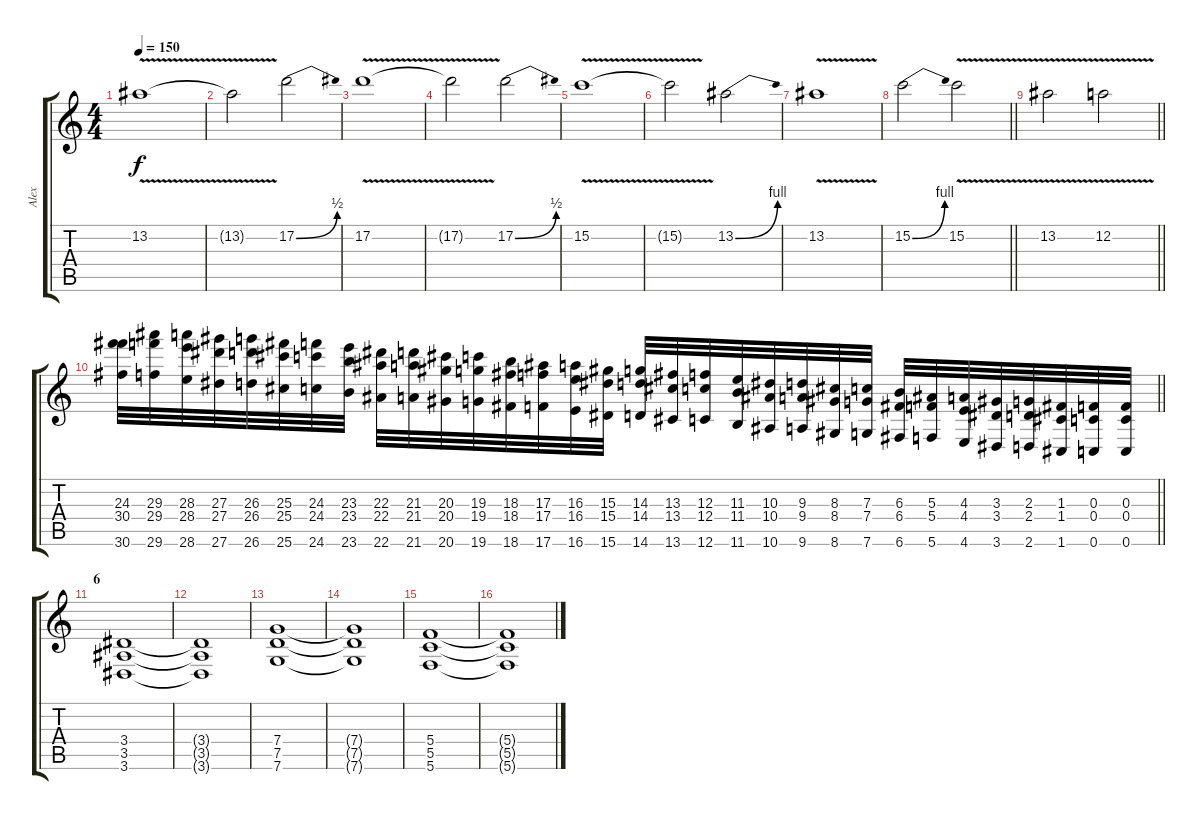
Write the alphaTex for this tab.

\track ("Alex" "Alex") {instrument overdrivenguitar}
\staff {score tabs}
\tuning (D4 A3 F3 C3 G2 C2) {hide}
\ts (4 4)
\tempo 150
\clef g2
\ks c
13.2{v}.1{dy f} |
13.2{t}.2 17.2{be (bend 0 0 60 2)}.2 |
17.2{v}.1 |
17.2{t}.2 17.2{be (bend 0 0 60 2)}.2 |
15.2{v}.1 |
15.2{t}.2 13.2{be (bend 0 0 60 4)}.2 |
13.2{v}.1 |
\barLineRight lightlight
15.2{be (bend 0 0 60 4)}.2 15.2{v}.2 |
\barLineRight lightlight
13.2{v}.2 12.2{v}.2 |
\barLineRight lightlight
(24.3 30.4 30.6).32{instrument guitarfretnoise} (29.3 29.4 29.6).32 (28.3 28.4 28.6).32 (27.3 27.4 27.6).32 (26.3 26.4 26.6).32 (25.3 25.4 25.6).32 (24.3 24.4 24.6).32 (23.3 23.4 23.6).32 (22.3 22.4 22.6).32 (21.3 21.4 21.6).32 (20.3 20.4 20.6).32 (19.3 19.4 19.6).32 (18.3 18.4 18.6).32 (17.3 17.4 17.6).32 (16.3 16.4 16.6).32 (15.3 15.4 15.6).32 (14.3 14.4 14.6).32 (13.3 13.4 13.6).32 (12.3 12.4 12.6).32 (11.3 11.4 11.6).32 (10.3 10.4 10.6).32 (9.3 9.4 9.6).32 (8.3 8.4 8.6).32 (7.3 7.4 7.6).32 (6.3 6.4 6.6).32 (5.3 5.4 5.6).32 (4.3 4.4 4.6).32 (3.3 3.4 3.6).32 (2.3 2.4 2.6).32 (1.3 1.4 1.6).32 (0.3 0.4 0.6).32 (0.3 0.4 0.6).32 |
\section ("" "6")
(3.4 3.5 3.6).1{instrument overdrivenguitar} |
(3.4{t} 3.5{t} 3.6{t}).1 |
(7.4 7.5 7.6).1 |
(7.4{t} 7.5{t} 7.6{t}).1 |
(5.4 5.5 5.6).1 |
(5.4{t} 5.5{t} 5.6{t}).1
